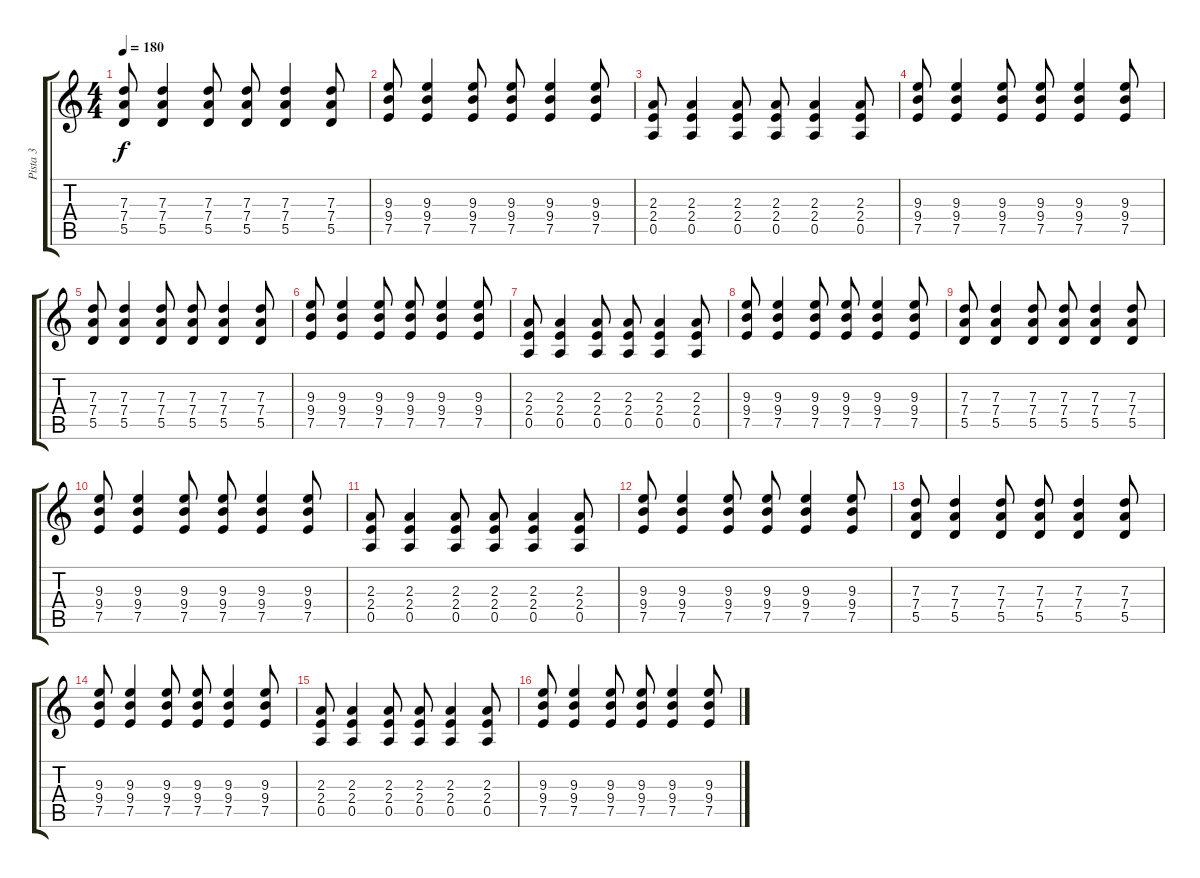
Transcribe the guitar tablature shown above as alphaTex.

\track ("Pista 3" "Pista 3") {instrument overdrivenguitar}
\staff {score tabs}
\tuning (E4 B3 G3 D3 A2 E2) {hide}
\ts (4 4)
\tempo 180
\clef g2
\ks c
(7.3 7.4 5.5).8{dy f} (7.3 7.4 5.5).4 (7.3 7.4 5.5).8 (7.3 7.4 5.5).8 (7.3 7.4 5.5).4 (7.3 7.4 5.5).8 |
(9.3 9.4 7.5).8 (9.3 9.4 7.5).4 (9.3 9.4 7.5).8 (9.3 9.4 7.5).8 (9.3 9.4 7.5).4 (9.3 9.4 7.5).8 |
(2.3 2.4 0.5).8 (2.3 2.4 0.5).4 (2.3 2.4 0.5).8 (2.3 2.4 0.5).8 (2.3 2.4 0.5).4 (2.3 2.4 0.5).8 |
(9.3 9.4 7.5).8 (9.3 9.4 7.5).4 (9.3 9.4 7.5).8 (9.3 9.4 7.5).8 (9.3 9.4 7.5).4 (9.3 9.4 7.5).8 |
(7.3 7.4 5.5).8 (7.3 7.4 5.5).4 (7.3 7.4 5.5).8 (7.3 7.4 5.5).8 (7.3 7.4 5.5).4 (7.3 7.4 5.5).8 |
(9.3 9.4 7.5).8 (9.3 9.4 7.5).4 (9.3 9.4 7.5).8 (9.3 9.4 7.5).8 (9.3 9.4 7.5).4 (9.3 9.4 7.5).8 |
(2.3 2.4 0.5).8 (2.3 2.4 0.5).4 (2.3 2.4 0.5).8 (2.3 2.4 0.5).8 (2.3 2.4 0.5).4 (2.3 2.4 0.5).8 |
(9.3 9.4 7.5).8 (9.3 9.4 7.5).4 (9.3 9.4 7.5).8 (9.3 9.4 7.5).8 (9.3 9.4 7.5).4 (9.3 9.4 7.5).8 |
(7.3 7.4 5.5).8 (7.3 7.4 5.5).4 (7.3 7.4 5.5).8 (7.3 7.4 5.5).8 (7.3 7.4 5.5).4 (7.3 7.4 5.5).8 |
(9.3 9.4 7.5).8 (9.3 9.4 7.5).4 (9.3 9.4 7.5).8 (9.3 9.4 7.5).8 (9.3 9.4 7.5).4 (9.3 9.4 7.5).8 |
(2.3 2.4 0.5).8 (2.3 2.4 0.5).4 (2.3 2.4 0.5).8 (2.3 2.4 0.5).8 (2.3 2.4 0.5).4 (2.3 2.4 0.5).8 |
(9.3 9.4 7.5).8 (9.3 9.4 7.5).4 (9.3 9.4 7.5).8 (9.3 9.4 7.5).8 (9.3 9.4 7.5).4 (9.3 9.4 7.5).8 |
(7.3 7.4 5.5).8 (7.3 7.4 5.5).4 (7.3 7.4 5.5).8 (7.3 7.4 5.5).8 (7.3 7.4 5.5).4 (7.3 7.4 5.5).8 |
(9.3 9.4 7.5).8 (9.3 9.4 7.5).4 (9.3 9.4 7.5).8 (9.3 9.4 7.5).8 (9.3 9.4 7.5).4 (9.3 9.4 7.5).8 |
(2.3 2.4 0.5).8 (2.3 2.4 0.5).4 (2.3 2.4 0.5).8 (2.3 2.4 0.5).8 (2.3 2.4 0.5).4 (2.3 2.4 0.5).8 |
(9.3 9.4 7.5).8 (9.3 9.4 7.5).4 (9.3 9.4 7.5).8 (9.3 9.4 7.5).8 (9.3 9.4 7.5).4 (9.3 9.4 7.5).8
